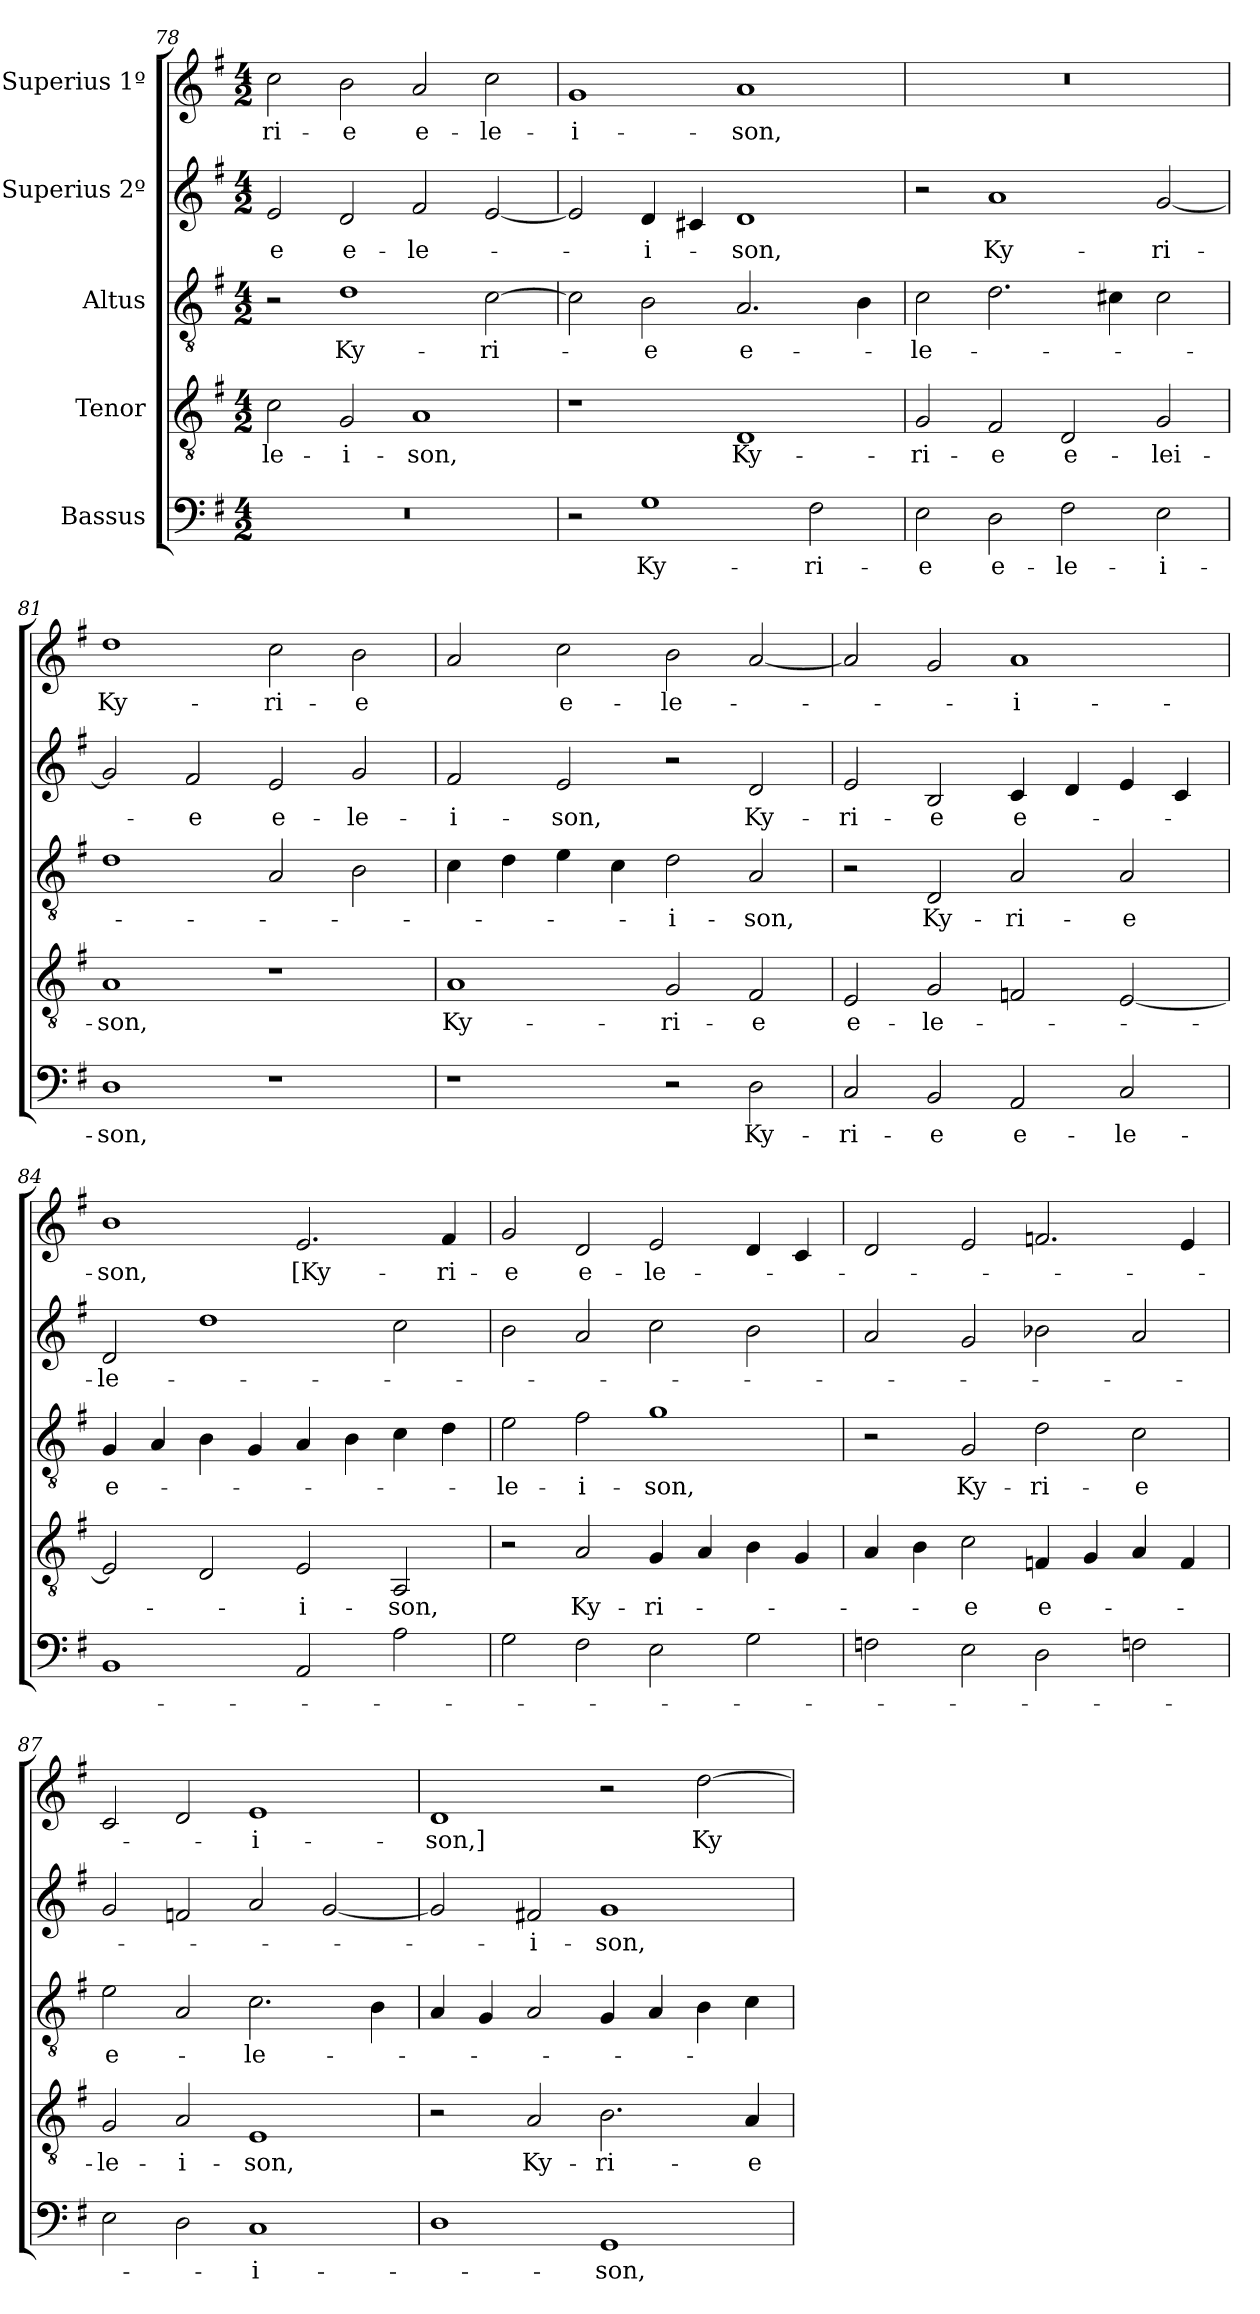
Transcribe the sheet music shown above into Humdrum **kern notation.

**kern	**text	**kern	**text	**kern	**text	**kern	**text	**kern	**text
*part5	*part5	*part4	*part4	*part3	*part3	*part2	*part2	*part1	*part1
*staff5	*staff5	*staff4	*staff4	*staff3	*staff3	*staff2	*staff2	*staff1	*staff1
*I"Bassus	*	*I"Tenor	*	*I"Altus	*	*I"Superius 2º	*	*I"Superius 1º	*
*clefF4	*	*clefGv2	*	*clefGv2	*	*clefG2	*	*clefG2	*
*k[f#]	*	*k[f#]	*	*k[f#]	*	*k[f#]	*	*k[f#]	*
*M4/2	*	*M4/2	*	*M4/2	*	*M4/2	*	*M4/2	*
=78	=78	=78	=78	=78	=78	=78	=78	=78	=78
0r	.	2c\	-le-	2r	.	2e/	-e	2cc\	-ri-
.	.	2G/	-i-	1d\	Ky-	2d/	e-	2b\	-e
.	.	1A/	-son,	.	.	2f#/	-le-	2a/	e-
.	.	.	.	[2c\	-ri-	[2e/	.	2cc\	-le-
=79	=79	=79	=79	=79	=79	=79	=79	=79	=79
2r	.	1r	.	2c\]	.	2e/]	.	1g/	-i-
1G\	Ky-	.	.	2B\	-e	4d/	-i-	.	.
.	.	.	.	.	.	4c#X/	.	.	.
.	.	1D/	Ky-	2.A/	e-	1d/	-son,	1a/	-son,
2F#\	-ri-	.	.	.	.	.	.	.	.
.	.	.	.	4B\	.	.	.	.	.
=80	=80	=80	=80	=80	=80	=80	=80	=80	=80
2E\	-e	2G/	-ri-	2c\	-le-	2r	.	0r	.
2D\	e-	2F#/	-e	2.d\	.	1a/	Ky-	.	.
2F#\	-le-	2D/	e-	.	.	.	.	.	.
.	.	.	.	4c#X\	.	.	.	.	.
2E\	-i-	2G/	-lei-	2c#\	.	[2g/	-ri-	.	.
=81	=81	=81	=81	=81	=81	=81	=81	=81	=81
1D\	-son,	1A/	-son,	1d\	.	2g/]	.	1dd\	Ky-
.	.	.	.	.	.	2f#/	-e	.	.
1r	.	1r	.	2A/	.	2e/	e-	2cc\	-ri-
.	.	.	.	2B\	.	2g/	-le-	2b\	-e
=82	=82	=82	=82	=82	=82	=82	=82	=82	=82
1r	.	1A/	Ky-	4c\	.	2f#/	-i-	2a/	.
.	.	.	.	4d\	.	.	.	.	.
.	.	.	.	4e\	.	2e/	-son,	2cc\	e-
.	.	.	.	4c\	.	.	.	.	.
2r	.	2G/	-ri-	2d\	-i-	2r	.	2b\	-le-
2D\	Ky-	2F#/	-e	2A/	-son,	2d/	Ky-	[2a/	.
=83	=83	=83	=83	=83	=83	=83	=83	=83	=83
2C/	-ri-	2E/	e-	2r	.	2e/	-ri-	2a/]	.
2BB/	-e	2G/	-le-	2D/	Ky-	2B/	-e	2g/	.
2AA/	e-	2Fn/	.	2A/	-ri-	4c/	e-	1a/	-i-
.	.	.	.	.	.	4d/	.	.	.
2C/	-le-	[2E/	.	2A/	-e	4e/	.	.	.
.	.	.	.	.	.	4c/	.	.	.
=84	=84	=84	=84	=84	=84	=84	=84	=84	=84
1BB/	.	2E/]	.	4G/	e-	2d/	-le-	1b\	-son,
.	.	.	.	4A/	.	.	.	.	.
.	.	2D/	.	4B\	.	1dd\	.	.	.
.	.	.	.	4G/	.	.	.	.	.
2AA/	.	2E/	-i-	4A/	.	.	.	2.e/	[Ky-
.	.	.	.	4B\	.	.	.	.	.
2A\	.	2AA/	-son,	4c\	.	2cc\	.	.	.
.	.	.	.	4d\	.	.	.	4f#/	-ri-
=85	=85	=85	=85	=85	=85	=85	=85	=85	=85
2G\	.	2r	.	2e\	-le-	2b\	.	2g/	-e
2F#\	.	2A/	Ky-	2f#\	-i-	2a/	.	2d/	e-
2E\	.	4G/	-ri-	1g\	-son,	2cc\	.	2e/	-le-
.	.	4A/	.	.	.	.	.	.	.
2G\	.	4B\	.	.	.	2b\	.	4d/	.
.	.	4G/	.	.	.	.	.	4c/	.
=86	=86	=86	=86	=86	=86	=86	=86	=86	=86
2F\	.	4A/	.	2r	.	2a/	.	2d/	.
.	.	4B\	.	.	.	.	.	.	.
2E\	.	2c\	-e	2G/	Ky-	2g/	.	2e/	.
2D\	.	4Fn/	e-	2d\	-ri-	2b-X\	.	2.fn/	.
.	.	4G/	.	.	.	.	.	.	.
2Fn\	.	4A/	.	2c\	-e	2a/	.	.	.
.	.	4F/	.	.	.	.	.	4e/	.
=87	=87	=87	=87	=87	=87	=87	=87	=87	=87
2E\	.	2G/	-le-	2e\	e-	2g/	.	2c/	.
2D\	.	2A/	-i-	2A/	.	2f/	.	2d/	.
1C/	-i-	1E/	-son,	2.c\	-le-	2a/	.	1e/	-i-
.	.	.	.	.	.	[2g/	.	.	.
.	.	.	.	4B\	.	.	.	.	.
=88	=88	=88	=88	=88	=88	=88	=88	=88	=88
1D\	.	2r	.	4A/	.	2g/]	.	1d/	-son,]
.	.	.	.	4G/	.	.	.	.	.
.	.	2A/	Ky-	2A/	.	2f#X/	-i-	.	.
1GG/	-son,	2.B\	-ri-	4G/	.	1g/	-son,	2r	.
.	.	.	.	4A/	.	.	.	.	.
.	.	.	.	4B\	.	.	.	[2dd\	Ky-
.	.	4A/	-e	4c\	.	.	.	.	.
=	=	=	=	=	=	=	=	=	=
*-	*-	*-	*-	*-	*-	*-	*-	*-	*-
